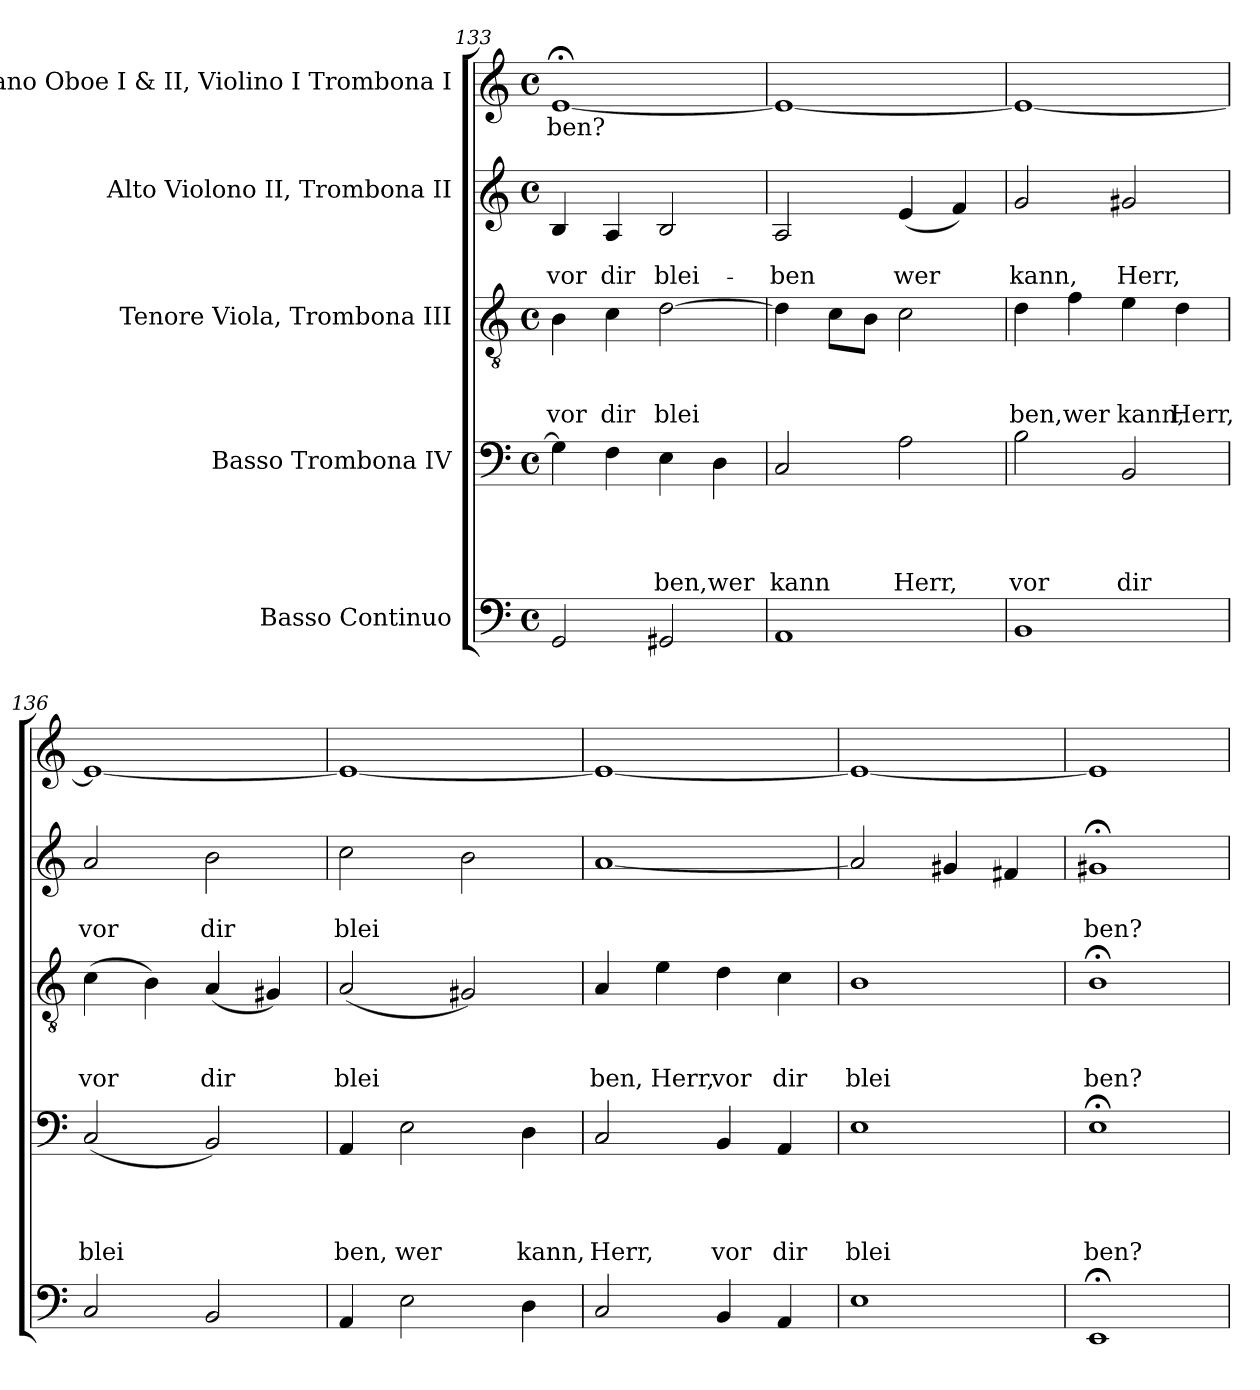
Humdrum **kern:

**kern	**kern	**text	**text	**text	**text	**kern	**text	**text	**text	**kern	**text	**text	**kern	**text
*part5	*part4	*part4	*part4	*part4	*part4	*part3	*part3	*part3	*part3	*part2	*part2	*part2	*part1	*part1
*staff5	*staff4	*staff4	*staff4	*staff4	*staff4	*staff3	*staff3	*staff3	*staff3	*staff2	*staff2	*staff2	*staff1	*staff1
*I"Basso Continuo	*I"Basso Trombona IV	*	*	*	*	*I"Tenore Viola, Trombona III	*	*	*	*I"Alto Violono II, Trombona II	*	*	*I"Soprano Oboe I & II, Violino I Trombona I	*
*clefF4	*clefF4	*	*	*	*	*clefGv2	*	*	*	*clefG2	*	*	*clefG2	*
*k[]	*k[]	*	*	*	*	*k[]	*	*	*	*k[]	*	*	*k[]	*
*C:	*C:	*	*	*	*	*C:	*	*	*	*C:	*	*	*C:	*
*M4/4	*M4/4	*	*	*	*	*M4/4	*	*	*	*M4/4	*	*	*M4/4	*
*met(c)	*met(c)	*	*	*	*	*met(c)	*	*	*	*met(c)	*	*	*met(c)	*
=133	=133	=133	=133	=133	=133	=133	=133	=133	=133	=133	=133	=133	=133	=133
!	!	!	!	!	!	!	!	!	!LO:LY:b	!	!	!LO:LY:b	!	!LO:LY:b
2GG/	4G\]	.	.	.	.	4B\	.	.	vor	4B/	.	vor	[<1e;	ben?
!	!	!	!	!	!	!	!	!	!LO:LY:b	!	!	!LO:LY:b	!	!
.	4F\	.	.	.	.	4c\	.	.	dir	4A/	.	dir	.	.
!	!	!	!	!	!LO:LY:b	!	!	!	!LO:LY:b	!	!	!LO:LY:b	!	!
2GG#X/	4E\	.	.	.	ben,	[>2d\	.	.	blei	2B/	.	blei-	.	.
!	!	!	!	!	!LO:LY:b	!	!	!	!	!	!	!	!	!
.	4D\	.	.	.	wer	.	.	.	.	.	.	.	.	.
=134	=134	=134	=134	=134	=134	=134	=134	=134	=134	=134	=134	=134	=134	=134
!	!	!	!	!	!LO:LY:b	!	!	!	!	!	!	!LO:LY:b	!	!
1AA	2C/	.	.	.	kann	4d\]	.	.	.	2A/	.	-ben	1e_	.
.	.	.	.	.	.	8c\L	.	.	.	.	.	.	.	.
.	.	.	.	.	.	8B\J	.	.	.	.	.	.	.	.
!	!	!	!	!	!LO:LY:b	!	!	!	!	!	!	!LO:LY:b	!	!
.	2A\	.	.	.	Herr,	2c\	.	.	.	(<4e/	.	wer	.	.
.	.	.	.	.	.	.	.	.	.	4f/)	.	.	.	.
!!LO:PB:g=z
=135	=135	=135	=135	=135	=135	=135	=135	=135	=135	=135	=135	=135	=135	=135
!	!	!	!	!	!LO:LY:b	!	!	!	!LO:LY:b	!	!	!LO:LY:b	!	!
1BB	2B\	.	.	.	vor	4d\	.	.	ben,	2g/	.	kann,	1e_	.
!	!	!	!	!	!	!	!	!	!LO:LY:b	!	!	!	!	!
.	.	.	.	.	.	4f\	.	.	wer	.	.	.	.	.
!	!	!	!	!	!LO:LY:b	!	!	!	!LO:LY:b	!	!	!LO:LY:b	!	!
.	2BB/	.	.	.	dir	4e\	.	.	kann,	2g#X/	.	Herr,	.	.
!	!	!	!	!	!	!	!	!	!LO:LY:b	!	!	!	!	!
.	.	.	.	.	.	4d\	.	.	Herr,	.	.	.	.	.
=136	=136	=136	=136	=136	=136	=136	=136	=136	=136	=136	=136	=136	=136	=136
!	!	!	!	!	!LO:LY:b	!	!	!	!LO:LY:b	!	!	!LO:LY:b	!	!
2C/	(<2C/	.	.	.	blei	(>4c\	.	.	vor	2a/	.	vor	1e_	.
.	.	.	.	.	.	4B\)	.	.	.	.	.	.	.	.
!	!	!	!	!	!	!	!	!	!LO:LY:b	!	!	!LO:LY:b	!	!
2BB/	2BB/)	.	.	.	.	(<4A/	.	.	dir	2b\	.	dir	.	.
.	.	.	.	.	.	4G#X/)	.	.	.	.	.	.	.	.
=137	=137	=137	=137	=137	=137	=137	=137	=137	=137	=137	=137	=137	=137	=137
!	!	!	!	!	!LO:LY:b	!	!	!	!LO:LY:b	!	!	!LO:LY:b	!	!
4AA/	4AA/	.	.	.	ben,	(<2A/	.	.	blei	2cc\	.	blei	1e_	.
!	!	!	!	!	!LO:LY:b	!	!	!	!	!	!	!	!	!
2E\	2E\	.	.	.	wer	.	.	.	.	.	.	.	.	.
.	.	.	.	.	.	2G#X/)	.	.	.	2b\	.	.	.	.
!	!	!	!	!	!LO:LY:b	!	!	!	!	!	!	!	!	!
4D\	4D\	.	.	.	kann,	.	.	.	.	.	.	.	.	.
=138	=138	=138	=138	=138	=138	=138	=138	=138	=138	=138	=138	=138	=138	=138
!	!	!	!	!	!LO:LY:b	!	!	!	!LO:LY:b	!	!	!	!	!
2C/	2C/	.	.	.	Herr,	4A/	.	.	ben,	[<1a	.	.	1e_	.
!	!	!	!	!	!	!	!	!	!LO:LY:b	!	!	!	!	!
.	.	.	.	.	.	4e\	.	.	Herr,	.	.	.	.	.
!	!	!	!	!	!LO:LY:b	!	!	!	!LO:LY:b	!	!	!	!	!
4BB/	4BB/	.	.	.	vor	4d\	.	.	vor	.	.	.	.	.
!	!	!	!	!	!LO:LY:b	!	!	!	!LO:LY:b	!	!	!	!	!
4AA/	4AA/	.	.	.	dir	4c\	.	.	dir	.	.	.	.	.
=139	=139	=139	=139	=139	=139	=139	=139	=139	=139	=139	=139	=139	=139	=139
!	!	!	!	!	!LO:LY:b	!	!	!	!LO:LY:b	!	!	!	!	!
1E	1E	.	.	.	blei	1B	.	.	blei	2a/]	.	.	1e_	.
.	.	.	.	.	.	.	.	.	.	4g#X/	.	.	.	.
.	.	.	.	.	.	.	.	.	.	4f#X/	.	.	.	.
=140	=140	=140	=140	=140	=140	=140	=140	=140	=140	=140	=140	=140	=140	=140
!	!	!	!	!	!LO:LY:b	!	!	!	!LO:LY:b	!	!	!LO:LY:b	!	!
1EE;	1E;<	.	.	.	ben?	1B;<	.	.	ben?	1g#X;	.	ben?	1e]	.
=	=	=	=	=	=	=	=	=	=	=	=	=	=	=
*-	*-	*-	*-	*-	*-	*-	*-	*-	*-	*-	*-	*-	*-	*-
